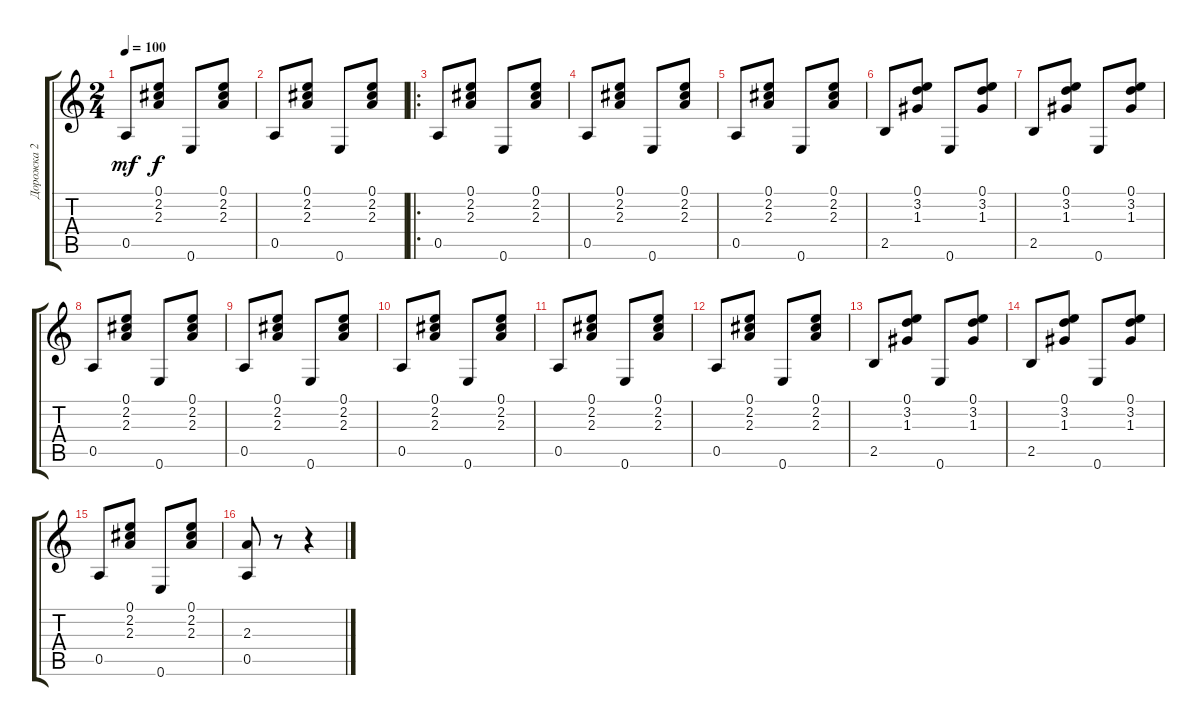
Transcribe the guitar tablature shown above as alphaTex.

\track ("Дорожка 2" "Дорожка 2") {instrument acousticguitarnylon}
\staff {score tabs}
\tuning (E4 B3 G3 D3 A2 E2) {hide}
\ts (2 4)
\tempo 100
\clef g2
\ks c
0.5.8{dy mf instrument acousticguitarnylon} (0.1 2.2 2.3).8{dy f} 0.6.8 (0.1 2.2 2.3).8 |
0.5.8 (0.1 2.2 2.3).8 0.6.8 (0.1 2.2 2.3).8 |
\ro
0.5.8 (0.1 2.2 2.3).8 0.6.8 (0.1 2.2 2.3).8 |
0.5.8 (0.1 2.2 2.3).8 0.6.8 (0.1 2.2 2.3).8 |
0.5.8 (0.1 2.2 2.3).8 0.6.8 (0.1 2.2 2.3).8 |
2.5.8 (0.1 3.2 1.3).8 0.6.8 (0.1 3.2 1.3).8 |
2.5.8 (0.1 3.2 1.3).8 0.6.8 (0.1 3.2 1.3).8 |
0.5.8 (0.1 2.2 2.3).8 0.6.8 (0.1 2.2 2.3).8 |
0.5.8 (0.1 2.2 2.3).8 0.6.8 (0.1 2.2 2.3).8 |
0.5.8 (0.1 2.2 2.3).8 0.6.8 (0.1 2.2 2.3).8 |
0.5.8 (0.1 2.2 2.3).8 0.6.8 (0.1 2.2 2.3).8 |
0.5.8 (0.1 2.2 2.3).8 0.6.8 (0.1 2.2 2.3).8 |
2.5.8 (0.1 3.2 1.3).8 0.6.8 (0.1 3.2 1.3).8 |
2.5.8 (0.1 3.2 1.3).8 0.6.8 (0.1 3.2 1.3).8 |
0.5.8 (0.1 2.2 2.3).8 0.6.8 (0.1 2.2 2.3).8 |
(2.3 0.5).8 r.8 r.4
